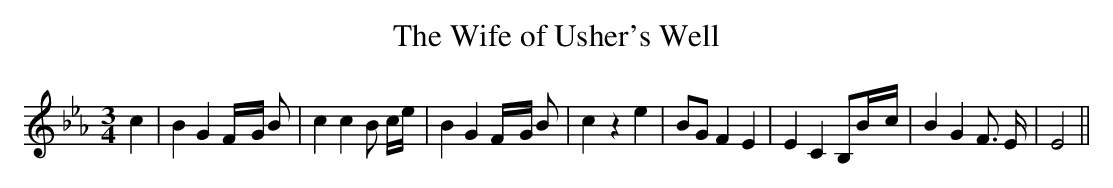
X:1
T:The Wife of Usher's Well
M:3/4
L:1/4
K:Eb
 c| B GF/4-G/4 B/2| c c B/2 c/4e/4| B GF/4-G/4 B/2| c z e| B/2G/2 F E|\
 E C B,/2B/4-c/4| B G F3/4 E/4| E2||
